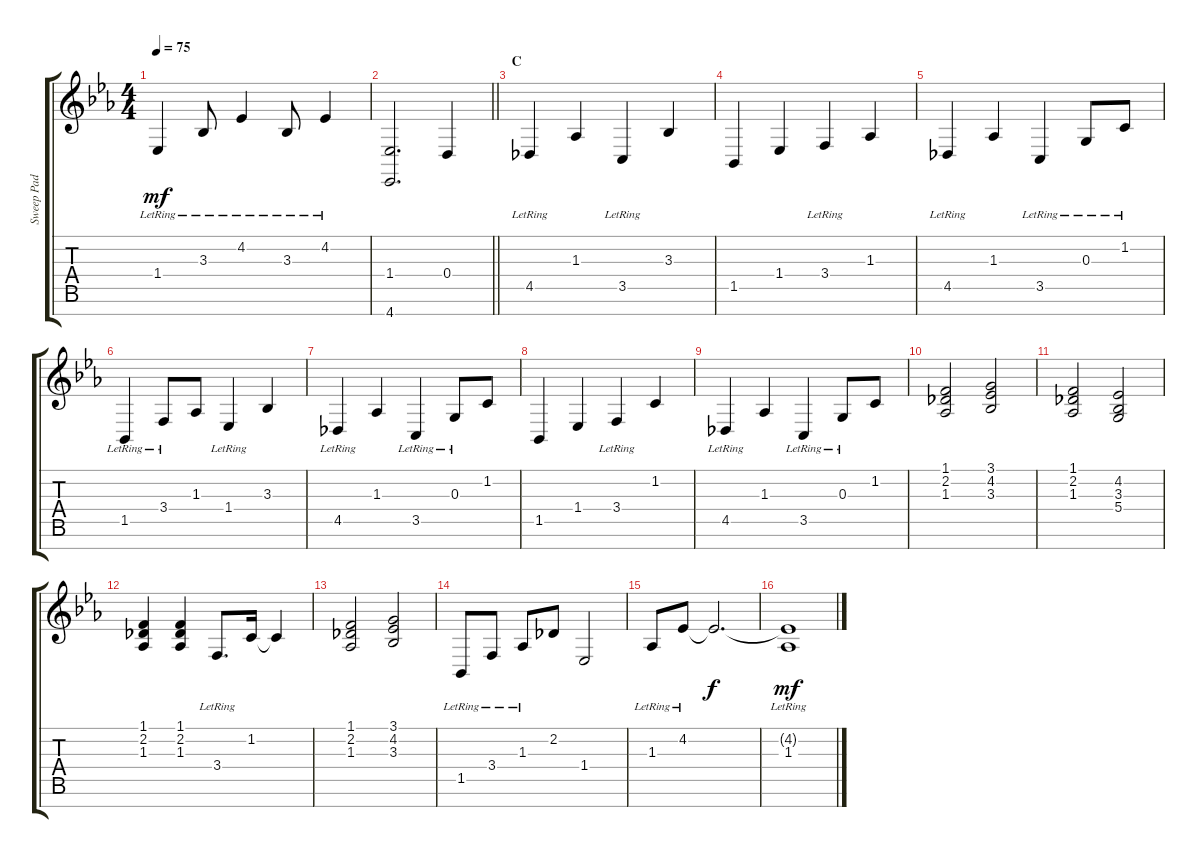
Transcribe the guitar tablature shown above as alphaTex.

\track ("Sweep Pad" "Sweep Pad") {instrument pad2warm}
\staff {score tabs}
\tuning (E4 B3 G3 D3 A2 E2 B1) {hide}
\ts (4 4)
\tempo 75
\clef g2
\ks eb
1.4{lr}.4{dy mf} 3.3{lr}.8 4.2{lr}.4 3.3{lr}.8 4.2{lr}.4 |
\barLineRight lightlight
(1.4 4.7).2{d} 0.4.4 |
\section ("" "C")
4.5{lr}.4 1.3.4 3.5{lr}.4 3.3.4 |
1.5.4 1.4.4 3.4{lr}.4 1.3.4 |
4.5{lr}.4 1.3.4 3.5{lr}.4 0.3{lr}.8 1.2{lr}.8 |
1.5{lr}.4 3.4{lr}.8 1.3.8 1.4{lr}.4 3.3.4 |
4.5{lr}.4 1.3.4 3.5{lr}.4 0.3{lr}.8 1.2.8 |
1.5.4 1.4.4 3.4{lr}.4 1.2.4 |
4.5{lr}.4 1.3.4 3.5{lr}.4 0.3{lr}.8 1.2.8 |
(1.1 2.2 1.3).2 (3.1 4.2 3.3).2 |
(1.1 2.2 1.3).2 (4.2 3.3 5.4).2 |
(1.1 2.2 1.3).4 (1.1 2.2 1.3).4 3.4{lr}.8{d} 1.2.16 1.2{t}.4 |
(1.1 2.2 1.3).2 (3.1 4.2 3.3).2 |
1.5{lr}.8 3.4{lr}.8 1.3{lr}.8 2.2.8 1.4.2 |
1.3{lr}.8 4.2{lr}.8 4.2{t}.2{d dy f} |
(4.2{t} 1.3{lr}).1{dy mf}
